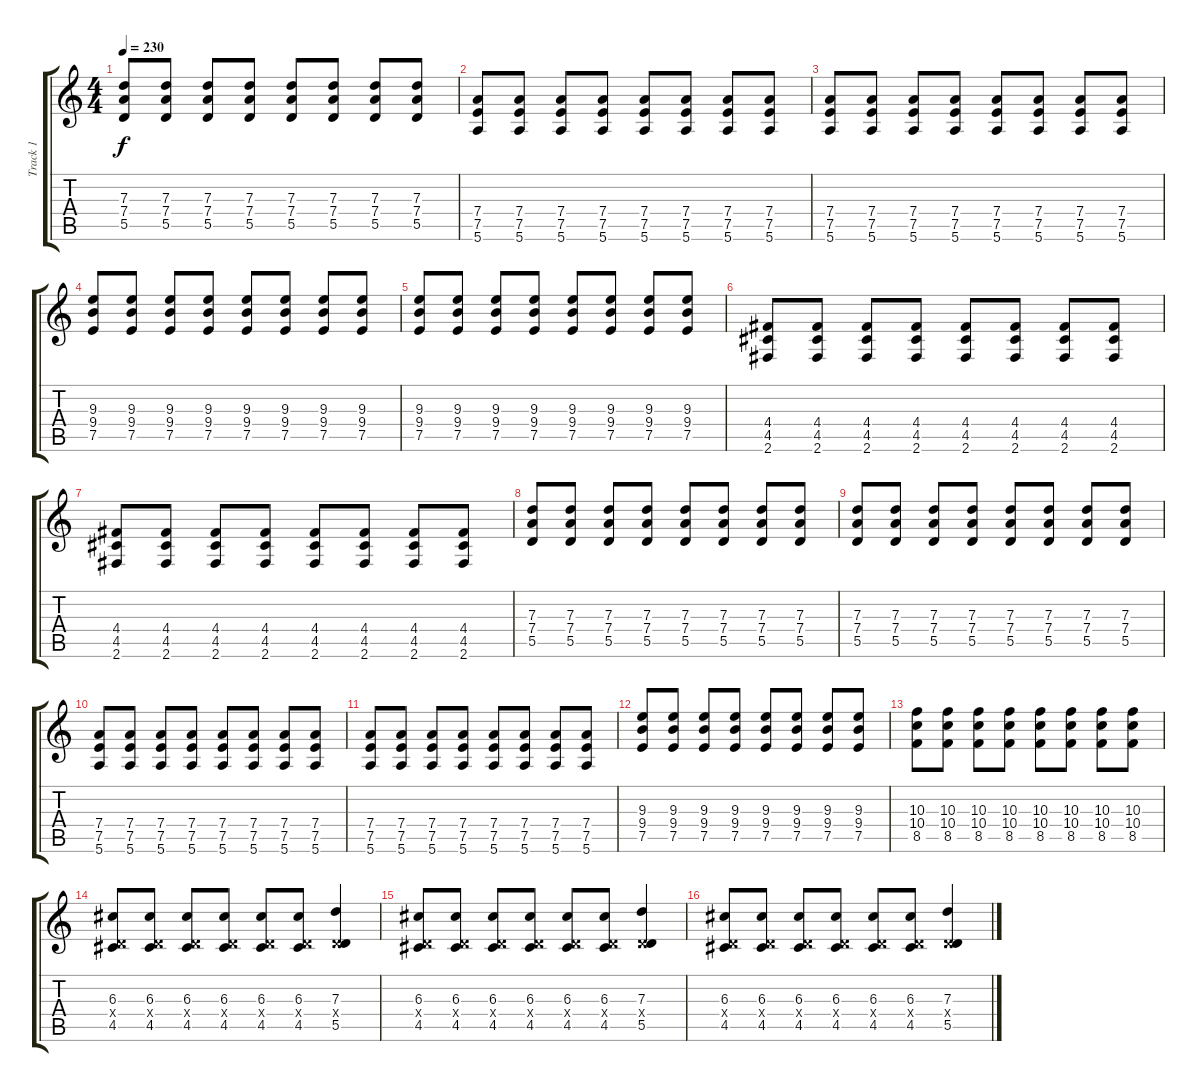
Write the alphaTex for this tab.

\track ("Track 1" "Track 1") {instrument overdrivenguitar}
\staff {score tabs}
\tuning (E4 B3 G3 D3 A2 E2) {hide}
\ts (4 4)
\tempo 230
\clef g2
\ks c
(7.3 7.4 5.5).8{dy f} (7.3 7.4 5.5).8 (7.3 7.4 5.5).8 (7.3 7.4 5.5).8 (7.3 7.4 5.5).8 (7.3 7.4 5.5).8 (7.3 7.4 5.5).8 (7.3 7.4 5.5).8 |
(7.4 7.5 5.6).8 (7.4 7.5 5.6).8 (7.4 7.5 5.6).8 (7.4 7.5 5.6).8 (7.4 7.5 5.6).8 (7.4 7.5 5.6).8 (7.4 7.5 5.6).8 (7.4 7.5 5.6).8 |
(7.4 7.5 5.6).8 (7.4 7.5 5.6).8 (7.4 7.5 5.6).8 (7.4 7.5 5.6).8 (7.4 7.5 5.6).8 (7.4 7.5 5.6).8 (7.4 7.5 5.6).8 (7.4 7.5 5.6).8 |
(9.3 9.4 7.5).8 (9.3 9.4 7.5).8 (9.3 9.4 7.5).8 (9.3 9.4 7.5).8 (9.3 9.4 7.5).8 (9.3 9.4 7.5).8 (9.3 9.4 7.5).8 (9.3 9.4 7.5).8 |
(9.3 9.4 7.5).8 (9.3 9.4 7.5).8 (9.3 9.4 7.5).8 (9.3 9.4 7.5).8 (9.3 9.4 7.5).8 (9.3 9.4 7.5).8 (9.3 9.4 7.5).8 (9.3 9.4 7.5).8 |
(4.4 4.5 2.6).8 (4.4 4.5 2.6).8 (4.4 4.5 2.6).8 (4.4 4.5 2.6).8 (4.4 4.5 2.6).8 (4.4 4.5 2.6).8 (4.4 4.5 2.6).8 (4.4 4.5 2.6).8 |
(4.4 4.5 2.6).8 (4.4 4.5 2.6).8 (4.4 4.5 2.6).8 (4.4 4.5 2.6).8 (4.4 4.5 2.6).8 (4.4 4.5 2.6).8 (4.4 4.5 2.6).8 (4.4 4.5 2.6).8 |
(7.3 7.4 5.5).8 (7.3 7.4 5.5).8 (7.3 7.4 5.5).8 (7.3 7.4 5.5).8 (7.3 7.4 5.5).8 (7.3 7.4 5.5).8 (7.3 7.4 5.5).8 (7.3 7.4 5.5).8 |
(7.3 7.4 5.5).8 (7.3 7.4 5.5).8 (7.3 7.4 5.5).8 (7.3 7.4 5.5).8 (7.3 7.4 5.5).8 (7.3 7.4 5.5).8 (7.3 7.4 5.5).8 (7.3 7.4 5.5).8 |
(7.4 7.5 5.6).8 (7.4 7.5 5.6).8 (7.4 7.5 5.6).8 (7.4 7.5 5.6).8 (7.4 7.5 5.6).8 (7.4 7.5 5.6).8 (7.4 7.5 5.6).8 (7.4 7.5 5.6).8 |
(7.4 7.5 5.6).8 (7.4 7.5 5.6).8 (7.4 7.5 5.6).8 (7.4 7.5 5.6).8 (7.4 7.5 5.6).8 (7.4 7.5 5.6).8 (7.4 7.5 5.6).8 (7.4 7.5 5.6).8 |
(9.3 9.4 7.5).8 (9.3 9.4 7.5).8 (9.3 9.4 7.5).8 (9.3 9.4 7.5).8 (9.3 9.4 7.5).8 (9.3 9.4 7.5).8 (9.3 9.4 7.5).8 (9.3 9.4 7.5).8 |
(10.3 10.4 8.5).8 (10.3 10.4 8.5).8 (10.3 10.4 8.5).8 (10.3 10.4 8.5).8 (10.3 10.4 8.5).8 (10.3 10.4 8.5).8 (10.3 10.4 8.5).8 (10.3 10.4 8.5).8 |
(6.3 0.4{x} 4.5).8 (6.3 0.4{x} 4.5).8 (6.3 0.4{x} 4.5).8 (6.3 0.4{x} 4.5).8 (6.3 0.4{x} 4.5).8 (6.3 0.4{x} 4.5).8 (7.3 0.4{x} 5.5).4 |
(6.3 0.4{x} 4.5).8 (6.3 0.4{x} 4.5).8 (6.3 0.4{x} 4.5).8 (6.3 0.4{x} 4.5).8 (6.3 0.4{x} 4.5).8 (6.3 0.4{x} 4.5).8 (7.3 0.4{x} 5.5).4 |
(6.3 0.4{x} 4.5).8 (6.3 0.4{x} 4.5).8 (6.3 0.4{x} 4.5).8 (6.3 0.4{x} 4.5).8 (6.3 0.4{x} 4.5).8 (6.3 0.4{x} 4.5).8 (7.3 0.4{x} 5.5).4
